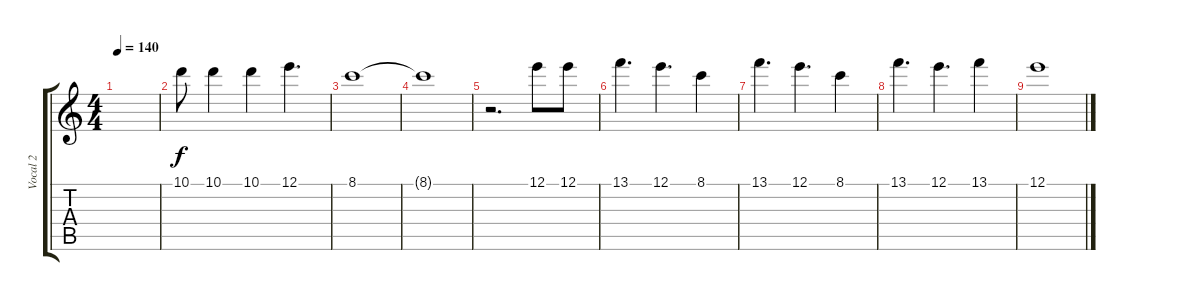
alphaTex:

\track ("Vocal 2" "Vocal 2") {instrument acousticguitarnylon}
\staff {score tabs}
\tuning (E4 B3 G3 D3 A2 E2) {hide}
\ts (4 4)
\tempo 140
\clef g2
\ks c
|
10.1.8 10.1.4 10.1.4 12.1.4{d} |
8.1.1 |
8.1{t}.1 |
r.2{d} 12.1.8 12.1.8 |
13.1.4{d} 12.1.4{d} 8.1.4 |
13.1.4{d} 12.1.4{d} 8.1.4 |
13.1.4{d} 12.1.4{d} 13.1.4 |
12.1.1
